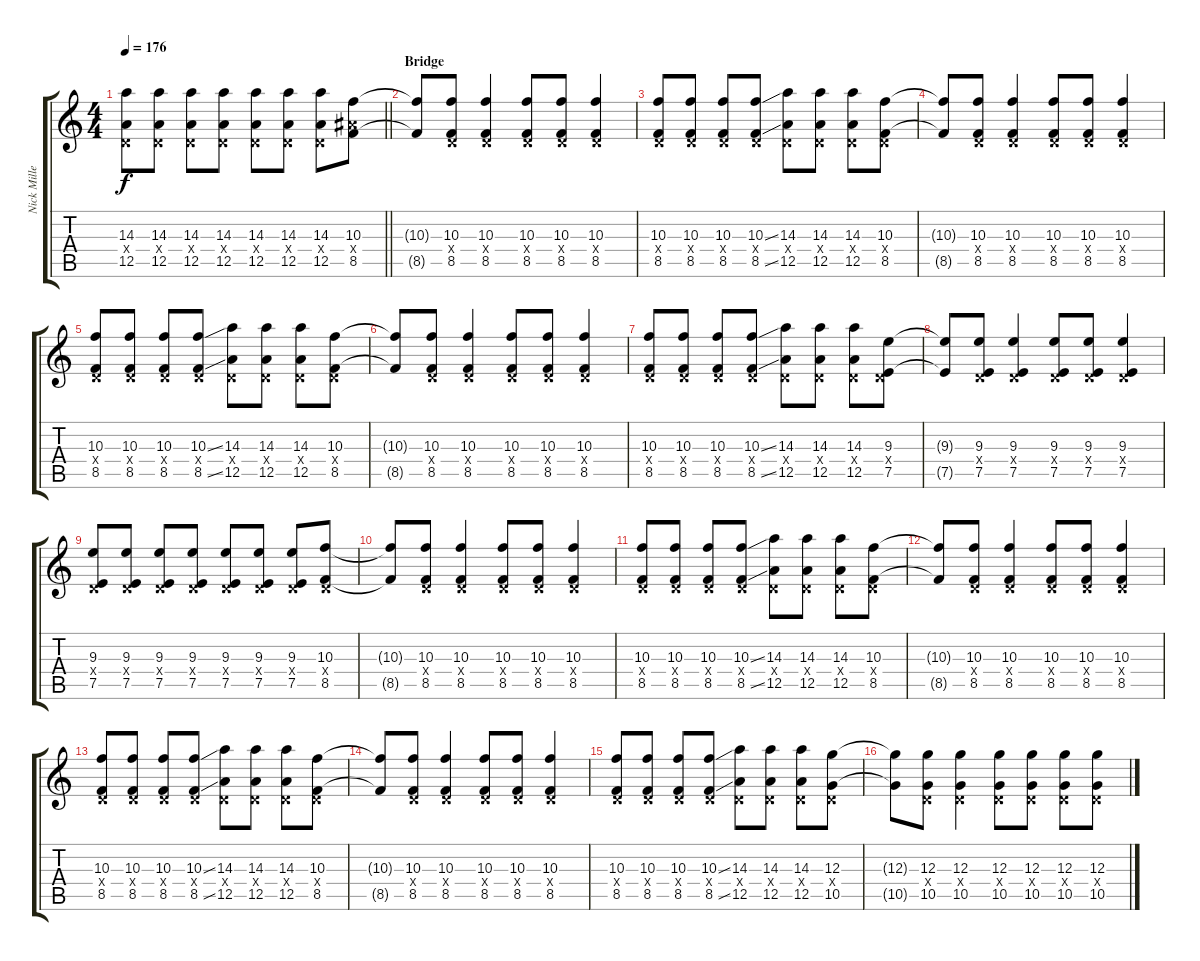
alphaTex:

\track ("Nick Miller" "Nick Mille") {instrument distortionguitar}
\staff {score tabs}
\tuning (E4 B3 G3 D3 A2 D2) {hide}
\ts (4 4)
\tempo 176
\clef g2
\barLineRight lightlight
\ks c
(14.3 0.4{x} 12.5).8{dy f} (14.3 0.4{x} 12.5).8 (14.3 0.4{x} 12.5).8 (14.3 0.4{x} 12.5).8 (14.3 0.4{x} 12.5).8 (14.3 0.4{x} 12.5).8 (14.3 0.4{x} 12.5).8 (10.3 8.4{x} 8.5).8 |
\section ("" "Bridge")
(10.3{t} 8.5{t}).8 (10.3 0.4{x} 8.5).8 (10.3 0.4{x} 8.5).4 (10.3 0.4{x} 8.5).8 (10.3 0.4{x} 8.5).8 (10.3 0.4{x} 8.5).4 |
(10.3 0.4{x} 8.5).8 (10.3 0.4{x} 8.5).8 (10.3 0.4{x} 8.5).8 (10.3{ss} 0.4{x} 8.5{ss}).8 (14.3 0.4{x} 12.5).8 (14.3 0.4{x} 12.5).8 (14.3 0.4{x} 12.5).8 (10.3 0.4{x} 8.5).8 |
(10.3{t} 8.5{t}).8 (10.3 0.4{x} 8.5).8 (10.3 0.4{x} 8.5).4 (10.3 0.4{x} 8.5).8 (10.3 0.4{x} 8.5).8 (10.3 0.4{x} 8.5).4 |
(10.3 0.4{x} 8.5).8 (10.3 0.4{x} 8.5).8 (10.3 0.4{x} 8.5).8 (10.3{ss} 0.4{x} 8.5{ss}).8 (14.3 0.4{x} 12.5).8 (14.3 0.4{x} 12.5).8 (14.3 0.4{x} 12.5).8 (10.3 0.4{x} 8.5).8 |
(10.3{t} 8.5{t}).8 (10.3 0.4{x} 8.5).8 (10.3 0.4{x} 8.5).4 (10.3 0.4{x} 8.5).8 (10.3 0.4{x} 8.5).8 (10.3 0.4{x} 8.5).4 |
(10.3 0.4{x} 8.5).8 (10.3 0.4{x} 8.5).8 (10.3 0.4{x} 8.5).8 (10.3{ss} 0.4{x} 8.5{ss}).8 (14.3 0.4{x} 12.5).8 (14.3 0.4{x} 12.5).8 (14.3 0.4{x} 12.5).8 (9.3 0.4{x} 7.5).8 |
(9.3{t} 7.5{t}).8 (9.3 0.4{x} 7.5).8 (9.3 0.4{x} 7.5).4 (9.3 0.4{x} 7.5).8 (9.3 0.4{x} 7.5).8 (9.3 0.4{x} 7.5).4 |
(9.3 0.4{x} 7.5).8 (9.3 0.4{x} 7.5).8 (9.3 0.4{x} 7.5).8 (9.3 0.4{x} 7.5).8 (9.3 0.4{x} 7.5).8 (9.3 0.4{x} 7.5).8 (9.3 0.4{x} 7.5).8 (10.3 0.4{x} 8.5).8 |
(10.3{t} 8.5{t}).8 (10.3 0.4{x} 8.5).8 (10.3 0.4{x} 8.5).4 (10.3 0.4{x} 8.5).8 (10.3 0.4{x} 8.5).8 (10.3 0.4{x} 8.5).4 |
(10.3 0.4{x} 8.5).8 (10.3 0.4{x} 8.5).8 (10.3 0.4{x} 8.5).8 (10.3{ss} 0.4{x} 8.5{ss}).8 (14.3 0.4{x} 12.5).8 (14.3 0.4{x} 12.5).8 (14.3 0.4{x} 12.5).8 (10.3 0.4{x} 8.5).8 |
(10.3{t} 8.5{t}).8 (10.3 0.4{x} 8.5).8 (10.3 0.4{x} 8.5).4 (10.3 0.4{x} 8.5).8 (10.3 0.4{x} 8.5).8 (10.3 0.4{x} 8.5).4 |
(10.3 0.4{x} 8.5).8 (10.3 0.4{x} 8.5).8 (10.3 0.4{x} 8.5).8 (10.3{ss} 0.4{x} 8.5{ss}).8 (14.3 0.4{x} 12.5).8 (14.3 0.4{x} 12.5).8 (14.3 0.4{x} 12.5).8 (10.3 0.4{x} 8.5).8 |
(10.3{t} 8.5{t}).8 (10.3 0.4{x} 8.5).8 (10.3 0.4{x} 8.5).4 (10.3 0.4{x} 8.5).8 (10.3 0.4{x} 8.5).8 (10.3 0.4{x} 8.5).4 |
(10.3 0.4{x} 8.5).8 (10.3 0.4{x} 8.5).8 (10.3 0.4{x} 8.5).8 (10.3{ss} 0.4{x} 8.5{ss}).8 (14.3 0.4{x} 12.5).8 (14.3 0.4{x} 12.5).8 (14.3 0.4{x} 12.5).8 (12.3 0.4{x} 10.5).8 |
(12.3{t} 10.5{t}).8 (12.3 0.4{x} 10.5).8 (12.3 0.4{x} 10.5).4 (12.3 0.4{x} 10.5).8 (12.3 0.4{x} 10.5).8 (12.3 0.4{x} 10.5).8 (12.3 0.4{x} 10.5).8
